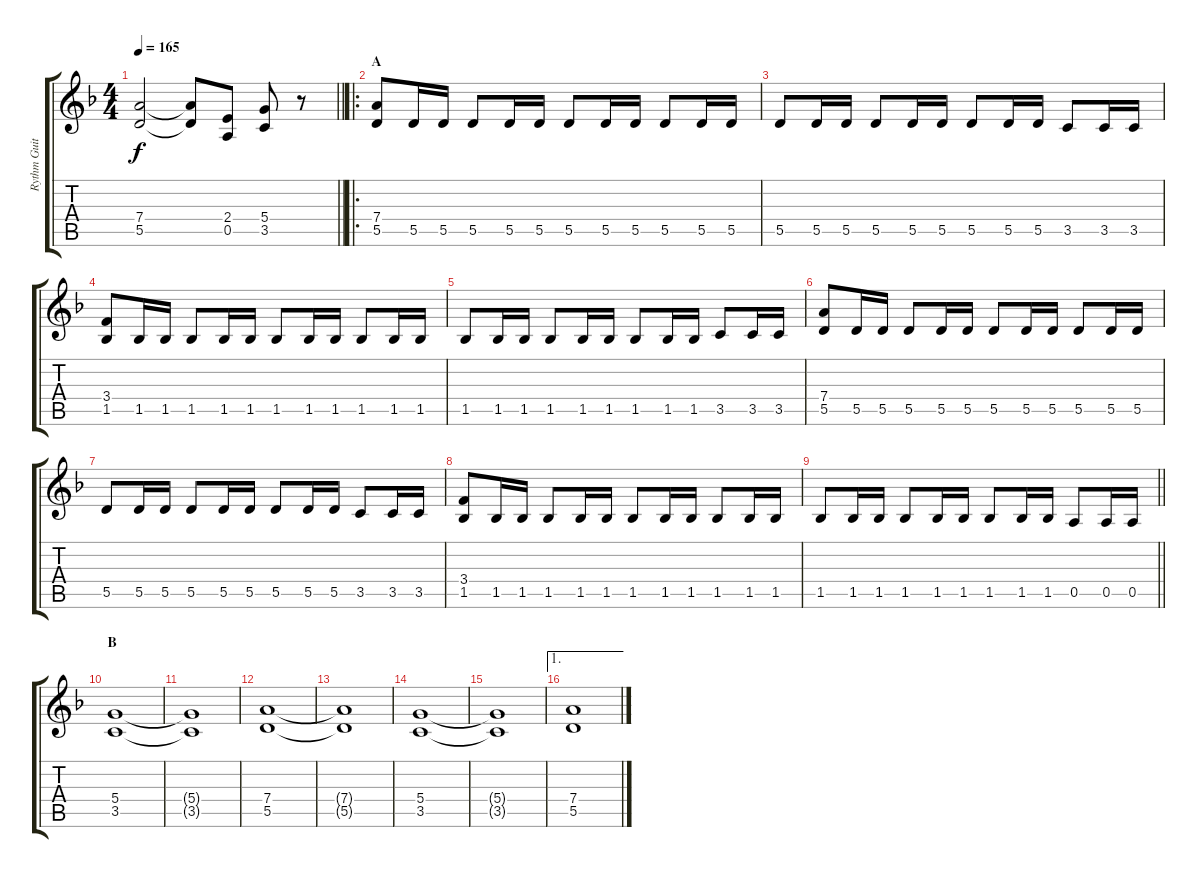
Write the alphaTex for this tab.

\track ("Rythm Guitar II" "Rythm Guit") {instrument distortionguitar}
\staff {score tabs}
\tuning (E4 B3 G3 D3 A2 E2) {hide}
\ts (4 4)
\tempo 165
\clef g2
\barLineRight lightlight
\ks f
(7.4{t} 5.5{t}).2{dy f} (7.4{t} 5.5{t}).8 (2.4 0.5).8 (5.4 3.5).8 r.8 |
\ro
\section ("" "A")
(7.4 5.5).8 5.5.16 5.5.16 5.5.8 5.5.16 5.5.16 5.5.8 5.5.16 5.5.16 5.5.8 5.5.16 5.5.16 |
5.5.8 5.5.16 5.5.16 5.5.8 5.5.16 5.5.16 5.5.8 5.5.16 5.5.16 3.5.8 3.5.16 3.5.16 |
(3.4 1.5).8 1.5.16 1.5.16 1.5.8 1.5.16 1.5.16 1.5.8 1.5.16 1.5.16 1.5.8 1.5.16 1.5.16 |
1.5.8 1.5.16 1.5.16 1.5.8 1.5.16 1.5.16 1.5.8 1.5.16 1.5.16 3.5.8 3.5.16 3.5.16 |
(7.4 5.5).8 5.5.16 5.5.16 5.5.8 5.5.16 5.5.16 5.5.8 5.5.16 5.5.16 5.5.8 5.5.16 5.5.16 |
5.5.8 5.5.16 5.5.16 5.5.8 5.5.16 5.5.16 5.5.8 5.5.16 5.5.16 3.5.8 3.5.16 3.5.16 |
(3.4 1.5).8 1.5.16 1.5.16 1.5.8 1.5.16 1.5.16 1.5.8 1.5.16 1.5.16 1.5.8 1.5.16 1.5.16 |
\barLineRight lightlight
1.5.8 1.5.16 1.5.16 1.5.8 1.5.16 1.5.16 1.5.8 1.5.16 1.5.16 0.5.8 0.5.16 0.5.16 |
\section ("" "B")
(5.4 3.5).1 |
(5.4{t} 3.5{t}).1 |
(7.4 5.5).1 |
(7.4{t} 5.5{t}).1 |
(5.4 3.5).1 |
(5.4{t} 3.5{t}).1 |
\ae 1
(7.4 5.5).1
